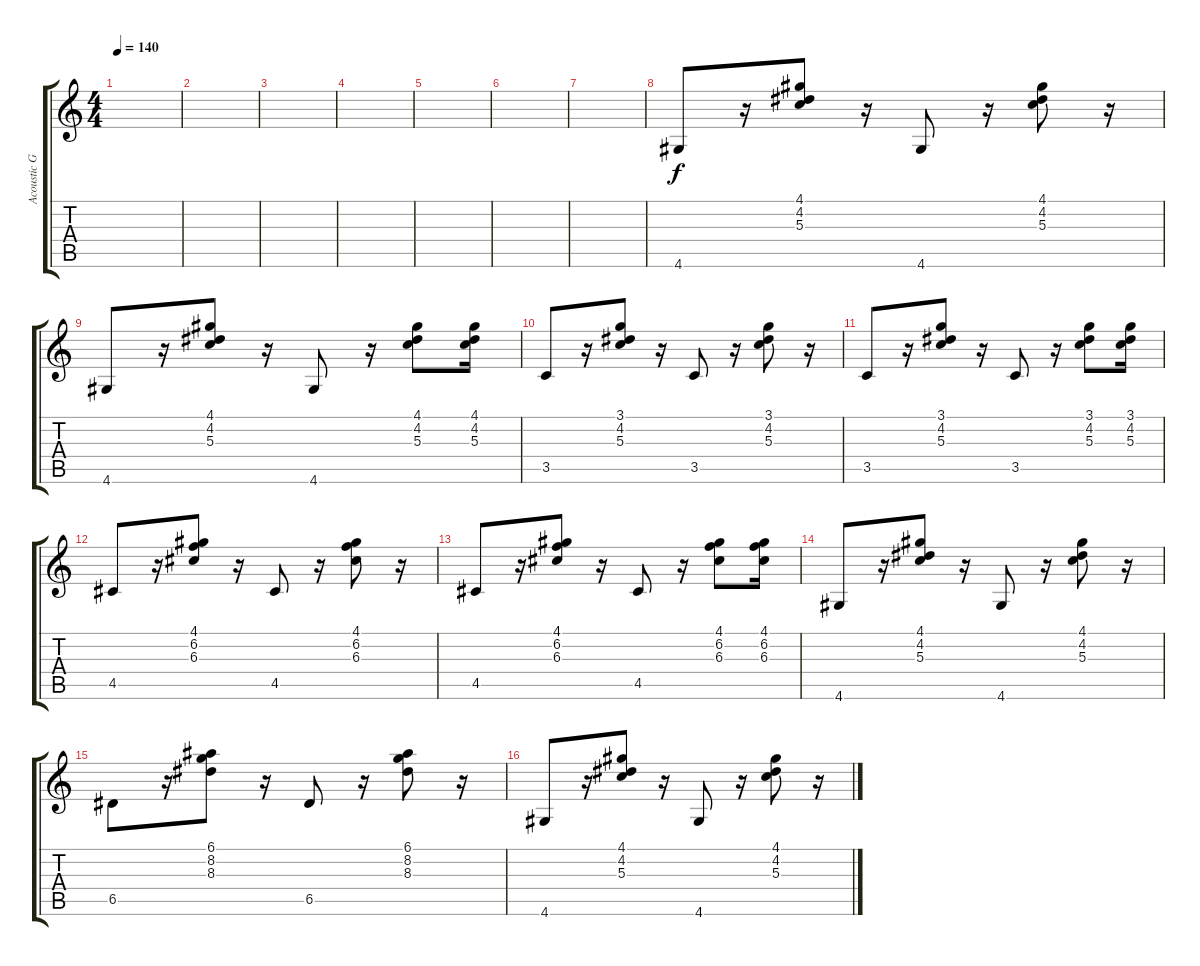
\track ("Acoustic Guitar" "Acoustic G") {instrument acousticguitarsteel}
\staff {score tabs}
\tuning (E4 B3 G3 D3 A2 E2) {hide}
\ts (4 4)
\tempo 140
\clef g2
\ks c
|
|
|
|
|
|
|
4.6.8{volume 7} r.16 (4.1 4.2 5.3).8 r.16 4.6.8 r.16 (4.1 4.2 5.3).8 r.16 |
4.6.8 r.16 (4.1 4.2 5.3).8 r.16 4.6.8 r.16 (4.1 4.2 5.3).8 (4.1 4.2 5.3).16 |
3.5.8 r.16 (3.1 4.2 5.3).8 r.16 3.5.8 r.16 (3.1 4.2 5.3).8 r.16 |
3.5.8 r.16 (3.1 4.2 5.3).8 r.16 3.5.8 r.16 (3.1 4.2 5.3).8 (3.1 4.2 5.3).16 |
4.5.8 r.16 (4.1 6.2 6.3).8 r.16 4.5.8 r.16 (4.1 6.2 6.3).8 r.16 |
4.5.8 r.16 (4.1 6.2 6.3).8 r.16 4.5.8 r.16 (4.1 6.2 6.3).8 (4.1 6.2 6.3).16 |
4.6.8 r.16 (4.1 4.2 5.3).8 r.16 4.6.8 r.16 (4.1 4.2 5.3).8 r.16 |
6.5.8 r.16 (6.1 8.2 8.3).8 r.16 6.5.8 r.16 (6.1 8.2 8.3).8 r.16 |
4.6.8 r.16 (4.1 4.2 5.3).8 r.16 4.6.8 r.16 (4.1 4.2 5.3).8 r.16
